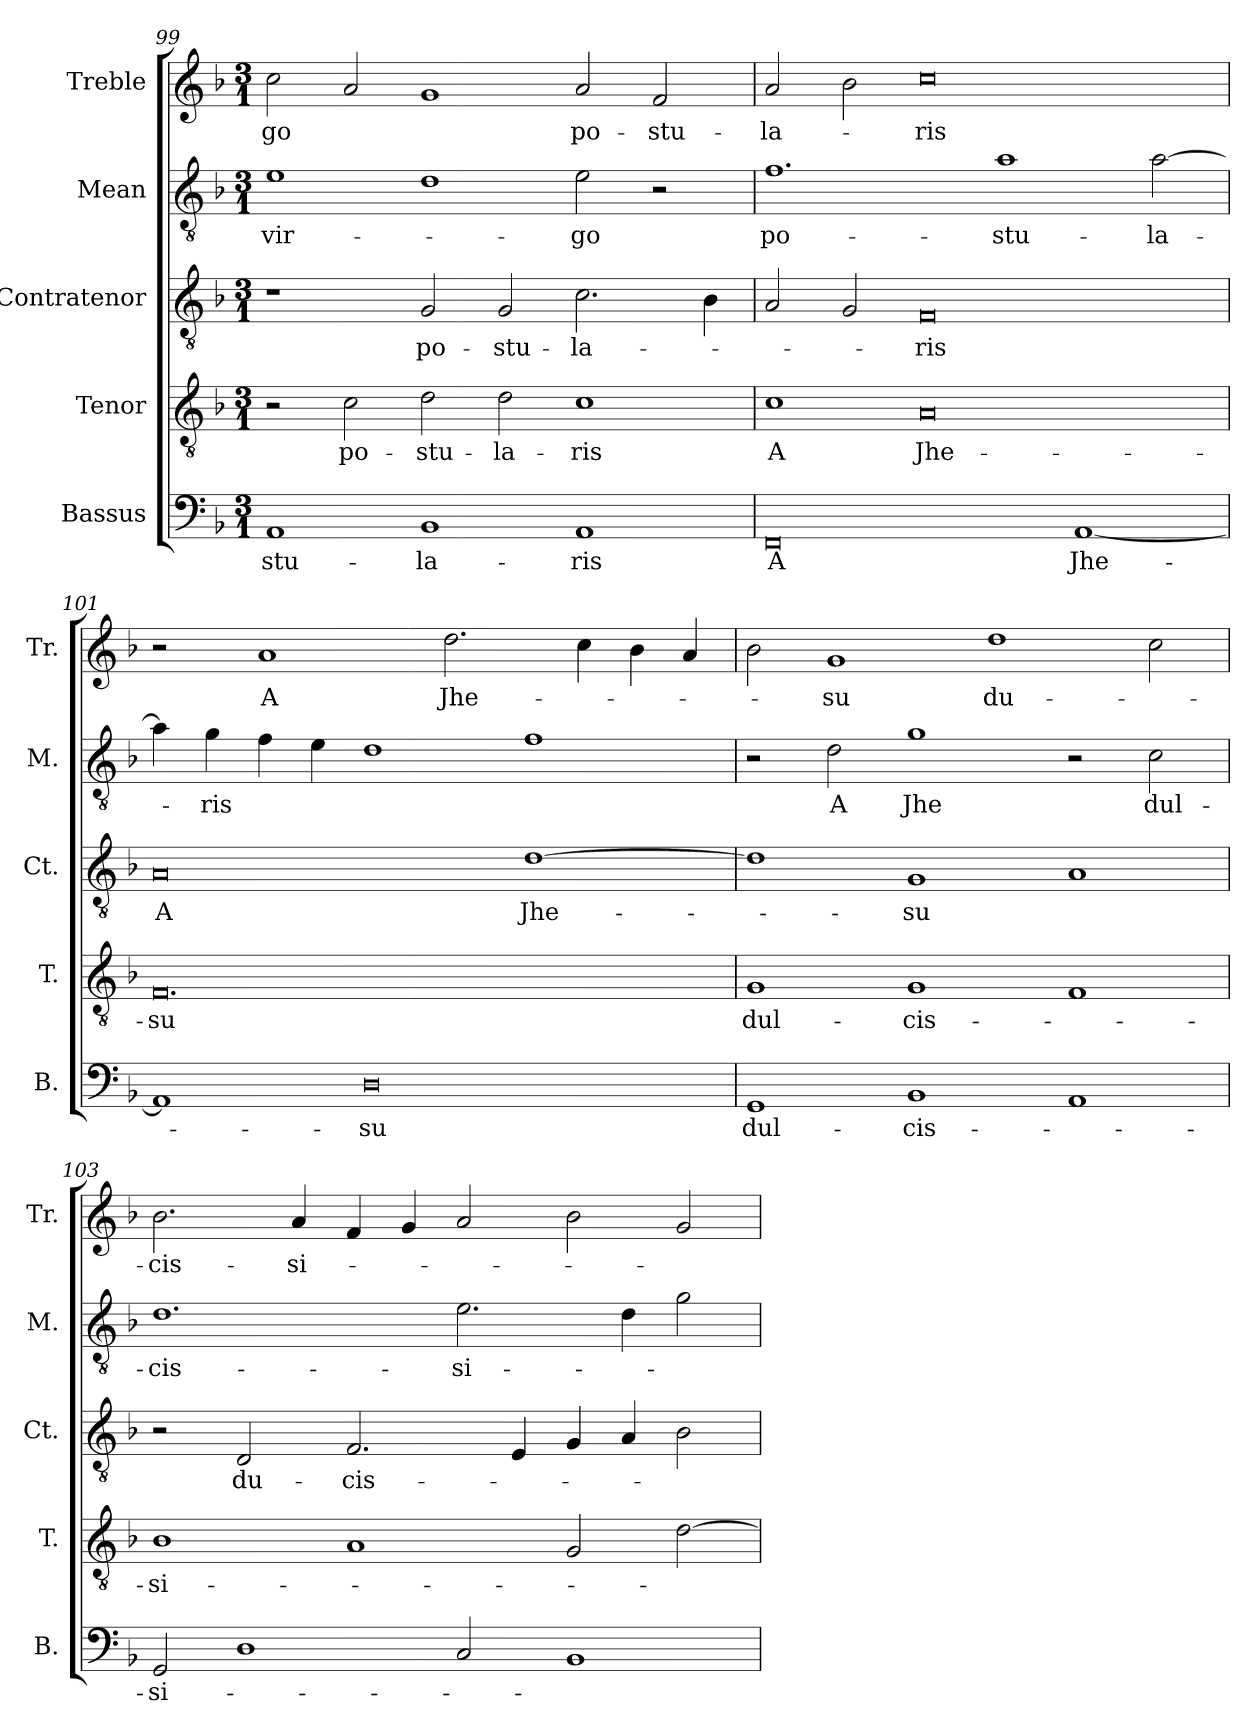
**kern	**text	**kern	**text	**kern	**text	**kern	**text	**kern	**text
*part5	*part5	*part4	*part4	*part3	*part3	*part2	*part2	*part1	*part1
*staff5	*staff5	*staff4	*staff4	*staff3	*staff3	*staff2	*staff2	*staff1	*staff1
*I"Bassus	*	*I"Tenor	*	*I"Contratenor	*	*I"Mean	*	*I"Treble	*
*I'B.	*	*I'T.	*	*I'Ct.	*	*I'M.	*	*I'Tr.	*
*clefF4	*	*clefGv2	*	*clefGv2	*	*clefGv2	*	*clefG2	*
*	*	*ITrd7c12	*	*ITrd7c12	*	*ITrd7c12	*	*	*
*k[b-]	*	*k[b-]	*	*k[b-]	*	*k[b-]	*	*k[b-]	*
*F:	*	*F:	*	*F:	*	*F:	*	*F:	*
*M3/1	*	*M3/1	*	*M3/1	*	*M3/1	*	*M3/1	*
=99	=99	=99	=99	=99	=99	=99	=99	=99	=99
!	!LO:LY:b:color=#000000	!	!	!	!	!	!	!	!
!	!	!	!	!	!	!	!LO:LY:b:color=#000000	!	!
!	!	!	!	!	!	!	!	!	!LO:LY:b:color=#000000
1AAi	-stu-	2r	.	1r	.	1Ei	vir-	2cci\	-go
!	!	!	!LO:LY:b:color=#000000	!	!	!	!	!	!
.	.	2Ci\	po-	.	.	.	.	2ai/	.
!	!LO:LY:b:color=#000000	!	!	!	!	!	!	!	!
!	!	!	!LO:LY:b:color=#000000	!	!	!	!	!	!
!	!	!	!	!	!LO:LY:b:color=#000000	!	!	!	!
1BB-i	-la-	2Di\	-stu-	2GGi/	po-	1Di	.	1gi	.
!	!	!	!LO:LY:b:color=#000000	!	!	!	!	!	!
!	!	!	!	!	!LO:LY:b:color=#000000	!	!	!	!
.	.	2Di\	-la-	2GGi/	-stu-	.	.	.	.
!	!LO:LY:b:color=#000000	!	!	!	!	!	!	!	!
!	!	!	!LO:LY:b:color=#000000	!	!	!	!	!	!
!	!	!	!	!	!LO:LY:b:color=#000000	!	!	!	!
!	!	!	!	!	!	!	!LO:LY:b:color=#000000	!	!
!	!	!	!	!	!	!	!	!	!LO:LY:b:color=#000000
1AAi	-ris	1Ci	-ris	2.Ci\	-la-	2Ei\	-go	2ai/	po-
!	!	!	!	!	!	!	!	!	!LO:LY:b:color=#000000
.	.	.	.	.	.	2r	.	2fi/	-stu-
.	.	.	.	4BB-i\	.	.	.	.	.
=100`	=100`	=100`	=100`	=100`	=100`	=100`	=100`	=100`	=100`
!	!LO:LY:b:color=#000000	!	!	!	!	!	!	!	!
!	!	!	!LO:LY:b:color=#000000	!	!	!	!	!	!
!	!	!	!	!	!	!	!LO:LY:b:color=#000000	!	!
!	!	!	!	!	!	!	!	!	!LO:LY:b:color=#000000
0FFi	A	1Ci	A	2AAi/	.	1.Fi	po-	2ai/	-la-
.	.	.	.	2GGi/	.	.	.	2b-i\	.
!	!	!	!LO:LY:b:color=#000000	!	!	!	!	!	!
!	!	!	!	!	!LO:LY:b:color=#000000	!	!	!	!
!	!	!	!	!	!	!	!	!	!LO:LY:b:color=#000000
.	.	0AAi	Jhe-	0FFi	-ris	.	.	0cci	-ris
!	!	!	!	!	!	!	!LO:LY:b:color=#000000	!	!
.	.	.	.	.	.	1Ai	-stu-	.	.
!	!LO:LY:b:color=#000000	!	!	!	!	!	!	!	!
[<1AAi	Jhe-	.	.	.	.	.	.	.	.
!	!	!	!	!	!	!	!LO:LY:b:color=#000000	!	!
.	.	.	.	.	.	[>2Ai\	-la-	.	.
!!LO:LB:g=z
=101`	=101`	=101`	=101`	=101`	=101`	=101`	=101`	=101`	=101`
!	!	!	!LO:LY:b:color=#000000	!	!	!	!	!	!
!	!	!	!	!	!LO:LY:b:color=#000000	!	!	!	!
1AAi]	.	0.FFi	-su	0AAi	A	4Ai\]	.	2r	.
!	!	!	!	!	!	!	!LO:LY:b:color=#000000	!	!
.	.	.	.	.	.	4Gi\	-ris	.	.
!	!	!	!	!	!	!	!	!	!LO:LY:b:color=#000000
.	.	.	.	.	.	4Fi\	.	1ai	A
.	.	.	.	.	.	4Ei\	.	.	.
!	!LO:LY:b:color=#000000	!	!	!	!	!	!	!	!
0Di	-su	.	.	.	.	1Di	.	.	.
!	!	!	!	!	!	!	!	!	!LO:LY:b:color=#000000
.	.	.	.	.	.	.	.	2.ddi\	Jhe-
!	!	!	!	!	!LO:LY:b:color=#000000	!	!	!	!
.	.	.	.	[>1Di	Jhe-	1Fi	.	.	.
.	.	.	.	.	.	.	.	4cci\	.
.	.	.	.	.	.	.	.	4b-i\	.
.	.	.	.	.	.	.	.	4ai/	.
=102`	=102`	=102`	=102`	=102`	=102`	=102`	=102`	=102`	=102`
!	!LO:LY:b:color=#000000	!	!	!	!	!	!	!	!
!	!	!	!LO:LY:b:color=#000000	!	!	!	!	!	!
1GGi	dul-	1GGi	dul-	1Di]	.	2r	.	2b-i\	.
!	!	!	!	!	!	!	!LO:LY:b:color=#000000	!	!
!	!	!	!	!	!	!	!	!	!LO:LY:b:color=#000000
.	.	.	.	.	.	2Di\	A	1gi	-su
!	!LO:LY:b:color=#000000	!	!	!	!	!	!	!	!
!	!	!	!LO:LY:b:color=#000000	!	!	!	!	!	!
!	!	!	!	!	!LO:LY:b:color=#000000	!	!	!	!
!	!	!	!	!	!	!	!LO:LY:b:color=#000000	!	!
1BB-i	-cis-	1GGi	-cis-	1GGi	-su	1Gi	Jhe	.	.
!	!	!	!	!	!	!	!	!	!LO:LY:b:color=#000000
.	.	.	.	.	.	.	.	1ddi	du-
1AAi	.	1FFi	.	1AAi	.	2r	.	.	.
!	!	!	!	!	!	!	!LO:LY:b:color=#000000	!	!
.	.	.	.	.	.	2Ci\	dul-	2cci\	.
=103`	=103`	=103`	=103`	=103`	=103`	=103`	=103`	=103`	=103`
!	!LO:LY:b:color=#000000	!	!	!	!	!	!	!	!
!	!	!	!LO:LY:b:color=#000000	!	!	!	!	!	!
!	!	!	!	!	!	!	!LO:LY:b:color=#000000	!	!
!	!	!	!	!	!	!	!	!	!LO:LY:b:color=#000000
2GGi/	-si-	1BB-i	-si-	2r	.	1.Di	-cis-	2.b-i\	-cis-
!	!	!	!	!	!LO:LY:b:color=#000000	!	!	!	!
1Di	.	.	.	2DDi/	du-	.	.	.	.
!	!	!	!	!	!	!	!	!	!LO:LY:b:color=#000000
.	.	.	.	.	.	.	.	4ai/	-si-
!	!	!	!	!	!LO:LY:b:color=#000000	!	!	!	!
.	.	1AAi	.	2.FFi/	-cis-	.	.	4fi/	.
.	.	.	.	.	.	.	.	4gi/	.
!	!	!	!	!	!	!	!LO:LY:b:color=#000000	!	!
2Ci/	.	.	.	.	.	2.Ei\	-si-	2ai/	.
.	.	.	.	4EEi/	.	.	.	.	.
1BB-i	.	2GGi/	.	4GGi/	.	.	.	2b-i\	.
.	.	.	.	4AAi/	.	4Di\	.	.	.
.	.	[>2Di\	.	2BB-i\	.	2Gi\	.	2gi/	.
=`	=`	=`	=`	=`	=`	=`	=`	=`	=`
*-	*-	*-	*-	*-	*-	*-	*-	*-	*-
